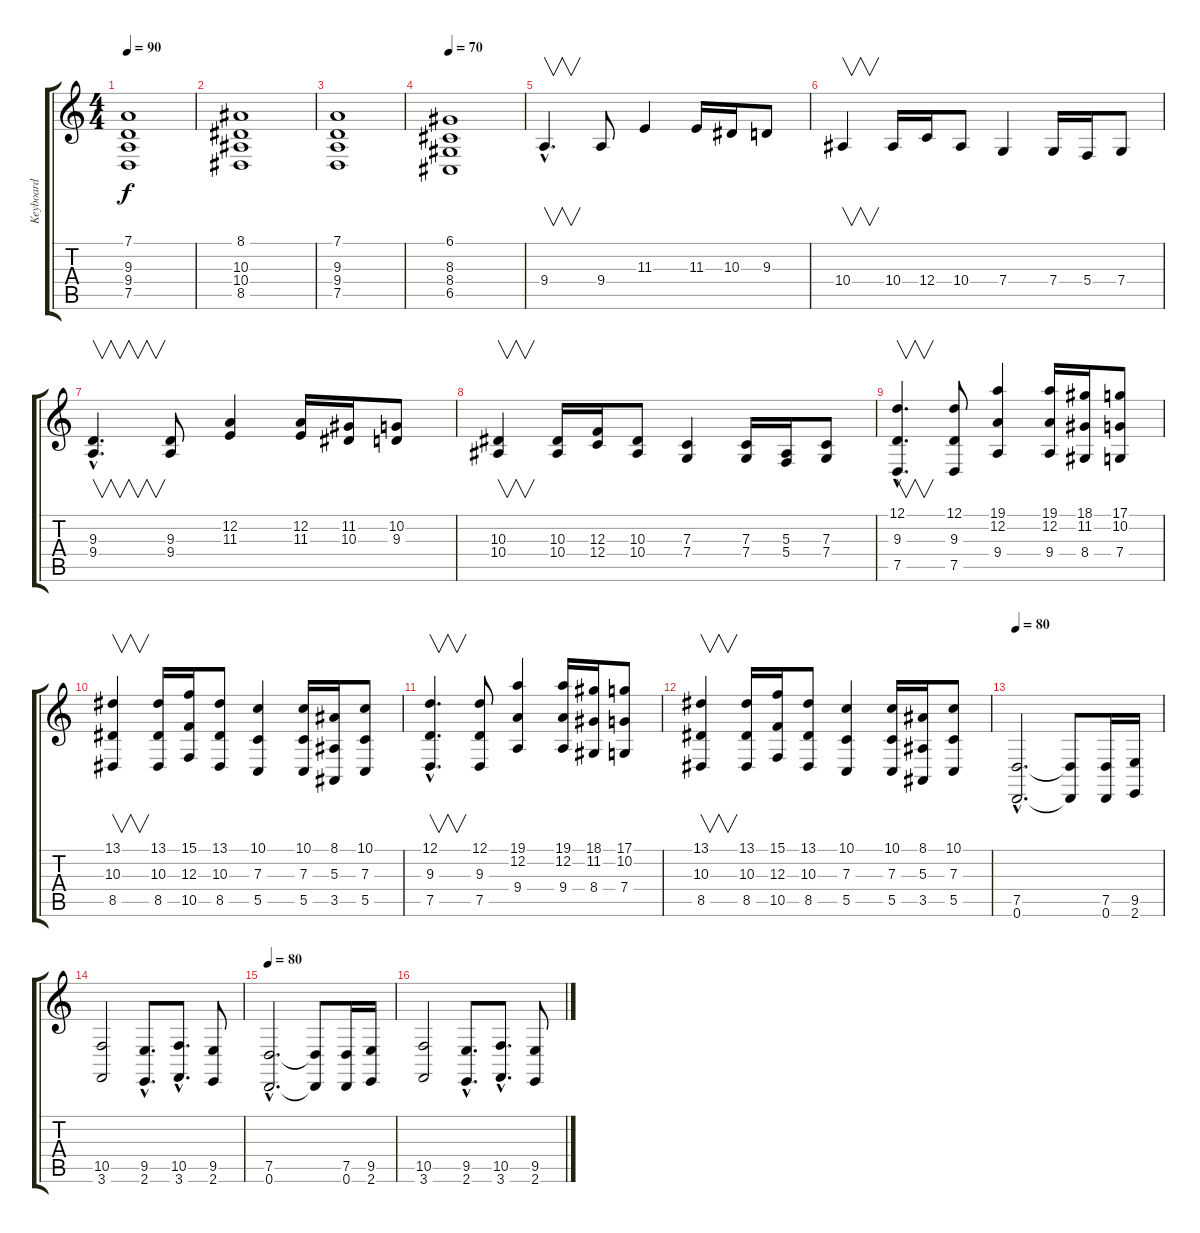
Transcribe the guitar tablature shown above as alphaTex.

\track ("Keyboard" "Keyboard") {instrument choiraahs}
\staff {score tabs}
\tuning (D4 A3 F3 C3 G2 D2) {hide}
\ts (4 4)
\tempo 90
\clef g2
\ks c
(7.1 9.3 9.4 7.5).1{dy f} |
(8.1 10.3 10.4 8.5).1 |
(7.1 9.3 9.4 7.5).1 |
\tempo 70
(6.1 8.3 8.4 6.5).1 |
9.4{hac}.4{v d volume 12} 9.4.8 11.3.4 11.3.16 10.3.16 9.3.8 |
10.4.4{v} 10.4.16 12.4.16 10.4.8 7.4.4 7.4.16 5.4.16 7.4.8 |
(9.3{hac} 9.4{hac}).4{v d} (9.3 9.4).8 (12.2 11.3).4 (12.2 11.3).16 (11.2 10.3).16 (10.2 9.3).8 |
(10.3 10.4).4{v} (10.3 10.4).16 (12.3 12.4).16 (10.3 10.4).8 (7.3 7.4).4 (7.3 7.4).16 (5.3 5.4).16 (7.3 7.4).8 |
(12.1{hac} 9.3{hac} 7.5{hac}).4{v d} (12.1 9.3 7.5).8 (19.1 12.2 9.4).4 (19.1 12.2 9.4).16 (18.1 11.2 8.4).16 (17.1 10.2 7.4).8 |
(13.1 10.3 8.5).4{v} (13.1 10.3 8.5).16 (15.1 12.3 10.5).16 (13.1 10.3 8.5).8 (10.1 7.3 5.5).4 (10.1 7.3 5.5).16 (8.1 5.3 3.5).16 (10.1 7.3 5.5).8 |
(12.1{hac} 9.3{hac} 7.5{hac}).4{v d} (12.1 9.3 7.5).8 (19.1 12.2 9.4).4 (19.1 12.2 9.4).16 (18.1 11.2 8.4).16 (17.1 10.2 7.4).8 |
(13.1 10.3 8.5).4{v} (13.1 10.3 8.5).16 (15.1 12.3 10.5).16 (13.1 10.3 8.5).8 (10.1 7.3 5.5).4 (10.1 7.3 5.5).16 (8.1 5.3 3.5).16 (10.1 7.3 5.5).8 |
\tempo 80
(7.5{hac} 0.6{hac}).2{d} (7.5{t} 0.6{t}).8 (7.5 0.6).16 (9.5 2.6).16 |
(10.5 3.6).2 (9.5{hac} 2.6{hac}).8{d} (10.5{hac} 3.6{hac}).8{d} (9.5 2.6).8 |
\tempo 80
(7.5{hac} 0.6{hac}).2{d} (7.5{t} 0.6{t}).8 (7.5 0.6).16 (9.5 2.6).16 |
(10.5 3.6).2 (9.5{hac} 2.6{hac}).8{d} (10.5{hac} 3.6{hac}).8{d} (9.5 2.6).8
